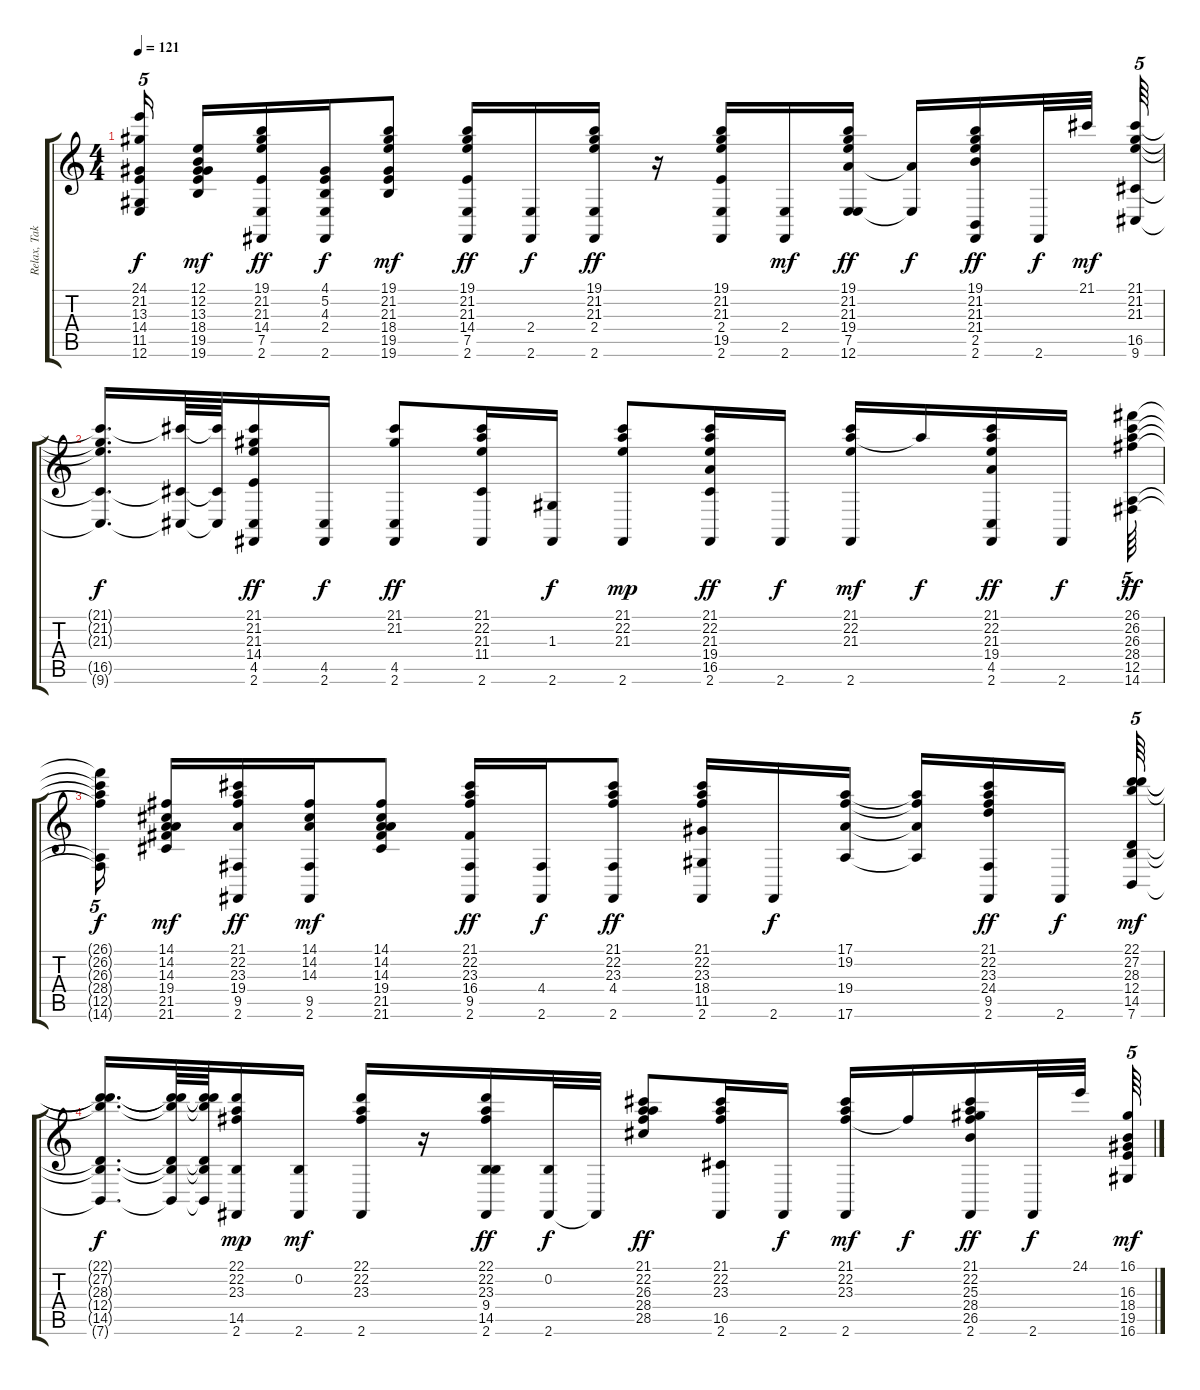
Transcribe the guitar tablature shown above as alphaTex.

\track ("Relax, Take It Easy - Mika" "Relax, Tak") {instrument glockenspiel}
\staff {score tabs}
\tuning (E4 B3 G3 D3 A2 E2) {hide}
\ts (4 4)
\tempo 121
\clef g2
\ks c
(24.1{t} 21.2{t} 13.3{t} 14.4{t} 11.5{t} 12.6{t}).16{tu (5 4) dy f beam splitsecondary} (12.1 12.2 13.3 18.4 19.5 19.6).16{dy mf} (19.1 21.2 21.3 14.4 7.5 2.6).16{dy ff} (4.1 5.2 4.3 2.4 2.6).16{dy f} (19.1 21.2 21.3 18.4 19.5 19.6).8{dy mf} (19.1 21.2 21.3 14.4 7.5 2.6).16{dy ff} (2.4 2.6).16{dy f} (19.1 21.2 21.3 2.4 2.6).16{dy ff} r.16 (19.1 21.2 21.3 2.4 19.5 2.6).16 (2.4 2.6).16{dy mf} (19.1 21.2 21.3 19.4 7.5 12.6).16{dy ff} (19.4{t} 12.6{t}).16{dy f} (19.1 21.2 21.3 21.4 2.5 2.6).16{dy ff} 2.6.32{dy f} 21.1.32{dy mf beam splitsecondary} (21.1 21.2 21.3 16.5 9.6).64{tu (5 4)} |
(21.1{t} 21.2{t} 21.3{t} 16.5{t} 9.6{t}).16{d dy f} (21.1{t} 16.5{t} 9.6{t}).64 (21.1{t} 16.5{t} 9.6{t}).64 (21.1 21.2 21.3 14.4 4.5 2.6).16{dy ff} (4.5 2.6).16{dy f} (21.1 21.2 4.5 2.6).8{dy ff} (21.1 22.2 21.3 11.4 2.6).16 (1.3 2.6).16{dy f} (21.1 22.2 21.3 2.6).8{dy mp} (21.1 22.2 21.3 19.4 16.5 2.6).16{dy ff} 2.6.16{dy f} (21.1 22.2 21.3 2.6).16{dy mf} 22.2{t}.16{dy f} (21.1 22.2 21.3 19.4 4.5 2.6).16{dy ff} 2.6.16{dy f} (26.1 26.2 26.3 28.4 12.5 14.6).64{tu (5 4) dy ff} |
(26.1{t} 26.2{t} 26.3{t} 28.4{t} 12.5{t} 14.6{t}).16{tu (5 4) dy f beam splitsecondary} (14.1 14.2 14.3 19.4 21.5 21.6).16{dy mf} (21.1 22.2 23.3 19.4 9.5 2.6).16{dy ff} (14.1 14.2 14.3 9.5 2.6).16{dy mf} (14.1 14.2 14.3 19.4 21.5 21.6).8 (21.1 22.2 23.3 16.4 9.5 2.6).16{dy ff} (4.4 2.6).16{dy f} (21.1 22.2 23.3 4.4 2.6).8{dy ff} (21.1 22.2 23.3 18.4 11.5 2.6).16 2.6.16{dy f} (17.1 19.2 19.4 17.6).16 (17.1{t} 19.2{t} 19.4{t} 17.6{t}).16 (21.1 22.2 23.3 24.4 9.5 2.6).16{dy ff} 2.6.16{dy f beam splitsecondary} (22.1 27.2 28.3 12.4 14.5 7.6).64{tu (5 4) dy mf} |
(22.1{t} 27.2{t} 28.3{t} 12.4{t} 14.5{t} 7.6{t}).16{d dy f} (22.1{t} 27.2{t} 28.3{t} 12.4{t} 14.5{t} 7.6{t}).64 (22.1{t} 27.2{t} 28.3{t} 12.4{t} 14.5{t} 7.6{t}).64 (22.1 22.2 23.3 14.5 2.6).16{dy mp} (0.2 2.6).16{dy mf} (22.1 22.2 23.3 2.6).16 r.16 (22.1 22.2 23.3 9.4 14.5 2.6).16{dy ff} (0.2 2.6).32{dy f} 2.6{t}.32 (21.1 22.2 26.3 28.4 28.5).8{dy ff} (21.1 22.2 23.3 16.5 2.6).16 2.6.16{dy f} (21.1 22.2 23.3 2.6).16{dy mf} 23.3{t}.16{dy f} (21.1 22.2 25.3 28.4 26.5 2.6).16{dy ff} 2.6.32{dy f} 24.1.32 (16.1 16.3 18.4 19.5 16.6).64{tu (5 4) dy mf}
